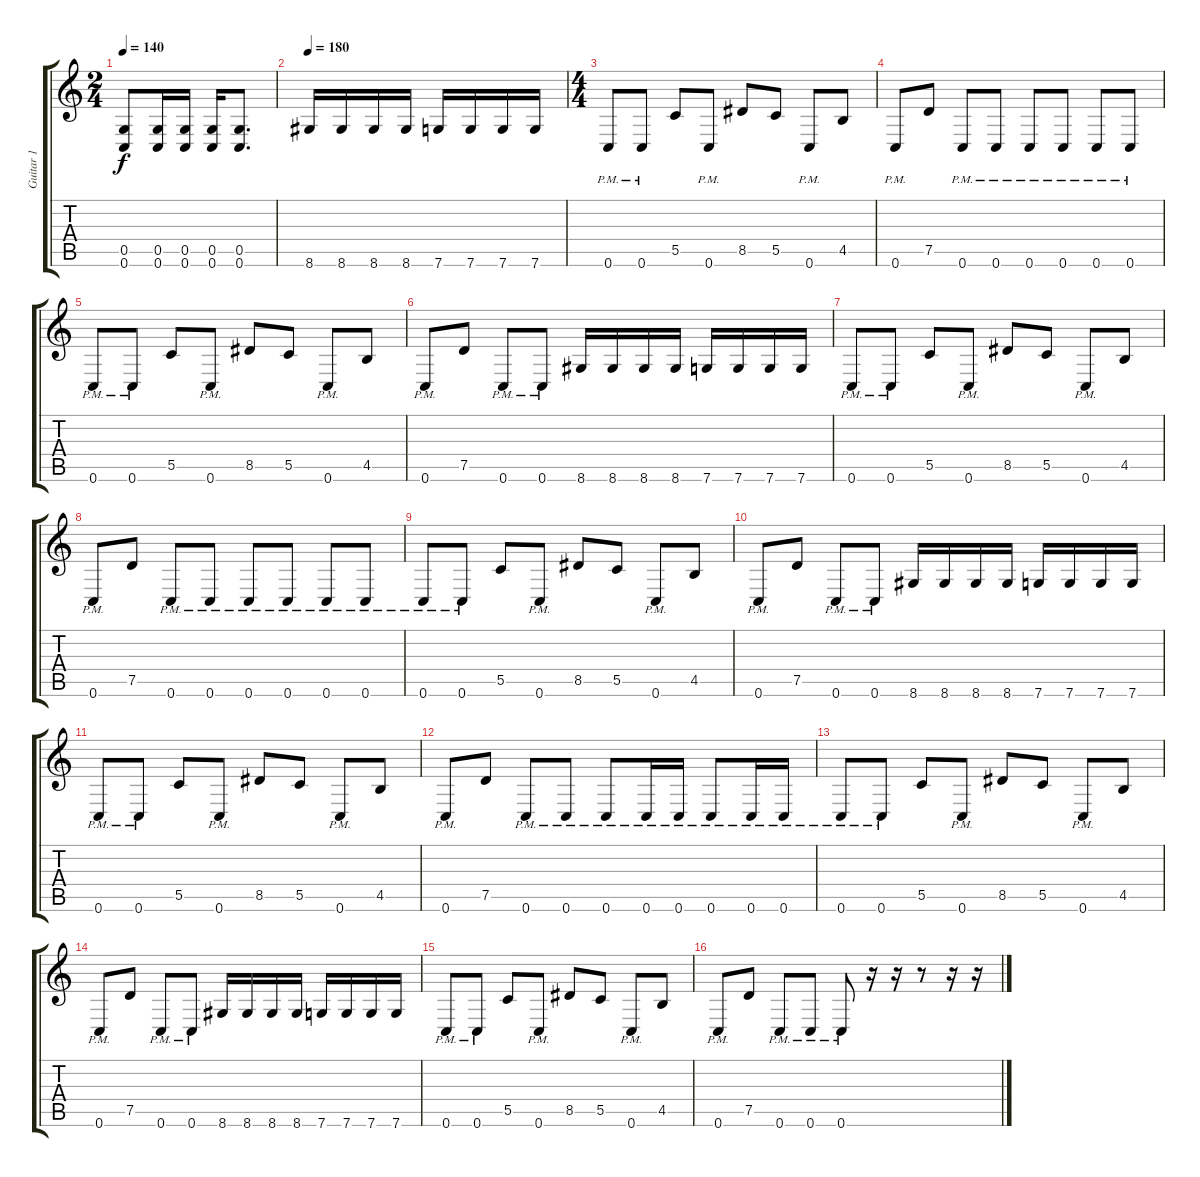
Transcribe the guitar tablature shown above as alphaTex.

\track ("Guitar 1" "Guitar 1") {instrument distortionguitar}
\staff {score tabs}
\tuning (D4 A3 F3 C3 G2 C2) {hide}
\ts (2 4)
\tempo 140
\clef g2
\ks c
(0.5{t} 0.6{t}).8{dy f} (0.5 0.6).16 (0.5 0.6).16 (0.5 0.6).16 (0.5 0.6).8{d} |
\tempo 180
8.6.16 8.6.16 8.6.16 8.6.16 7.6.16 7.6.16 7.6.16 7.6.16 |
\ts (4 4)
0.6{pm}.8 0.6{pm}.8 5.5.8 0.6{pm}.8 8.5.8 5.5.8 0.6{pm}.8 4.5.8 |
0.6{pm}.8 7.5.8 0.6{pm}.8 0.6{pm}.8 0.6{pm}.8 0.6{pm}.8 0.6{pm}.8 0.6{pm}.8 |
0.6{pm}.8 0.6{pm}.8 5.5.8 0.6{pm}.8 8.5.8 5.5.8 0.6{pm}.8 4.5.8 |
0.6{pm}.8 7.5.8 0.6{pm}.8 0.6{pm}.8 8.6.16 8.6.16 8.6.16 8.6.16 7.6.16 7.6.16 7.6.16 7.6.16 |
0.6{pm}.8 0.6{pm}.8 5.5.8 0.6{pm}.8 8.5.8 5.5.8 0.6{pm}.8 4.5.8 |
0.6{pm}.8 7.5.8 0.6{pm}.8 0.6{pm}.8 0.6{pm}.8 0.6{pm}.8 0.6{pm}.8 0.6{pm}.8 |
0.6{pm}.8 0.6{pm}.8 5.5.8 0.6{pm}.8 8.5.8 5.5.8 0.6{pm}.8 4.5.8 |
0.6{pm}.8 7.5.8 0.6{pm}.8 0.6{pm}.8 8.6.16 8.6.16 8.6.16 8.6.16 7.6.16 7.6.16 7.6.16 7.6.16 |
0.6{pm}.8 0.6{pm}.8 5.5.8 0.6{pm}.8 8.5.8 5.5.8 0.6{pm}.8 4.5.8 |
0.6{pm}.8 7.5.8 0.6{pm}.8 0.6{pm}.8 0.6{pm}.8 0.6{pm}.16 0.6{pm}.16 0.6{pm}.8 0.6{pm}.16 0.6{pm}.16 |
0.6{pm}.8 0.6{pm}.8 5.5.8 0.6{pm}.8 8.5.8 5.5.8 0.6{pm}.8 4.5.8 |
0.6{pm}.8 7.5.8 0.6{pm}.8 0.6{pm}.8 8.6.16 8.6.16 8.6.16 8.6.16 7.6.16 7.6.16 7.6.16 7.6.16 |
0.6{pm}.8 0.6{pm}.8 5.5.8 0.6{pm}.8 8.5.8 5.5.8 0.6{pm}.8 4.5.8 |
0.6{pm}.8 7.5.8 0.6{pm}.8 0.6{pm}.8 0.6{pm}.8 r.16 r.16 r.8 r.16 r.16
